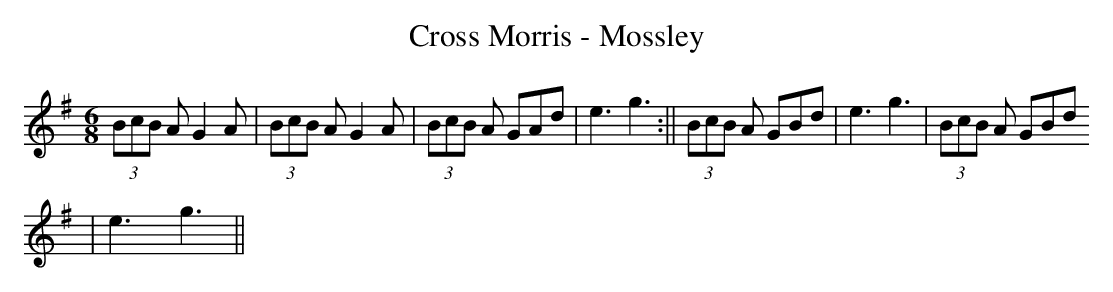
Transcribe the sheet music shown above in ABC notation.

X:1
T:Cross Morris - Mossley
M:6/8
L:1/8
K:G
(3BcB A G2A|(3BcB A G2A|(3BcB A GAd|e3 g3:||(3BcB A GBd|e3g3|(3BcB A GBd
|e3g3||
M:4/4 defg agfe|ddef g2g2|defg agfe|ddef g2g2:||
